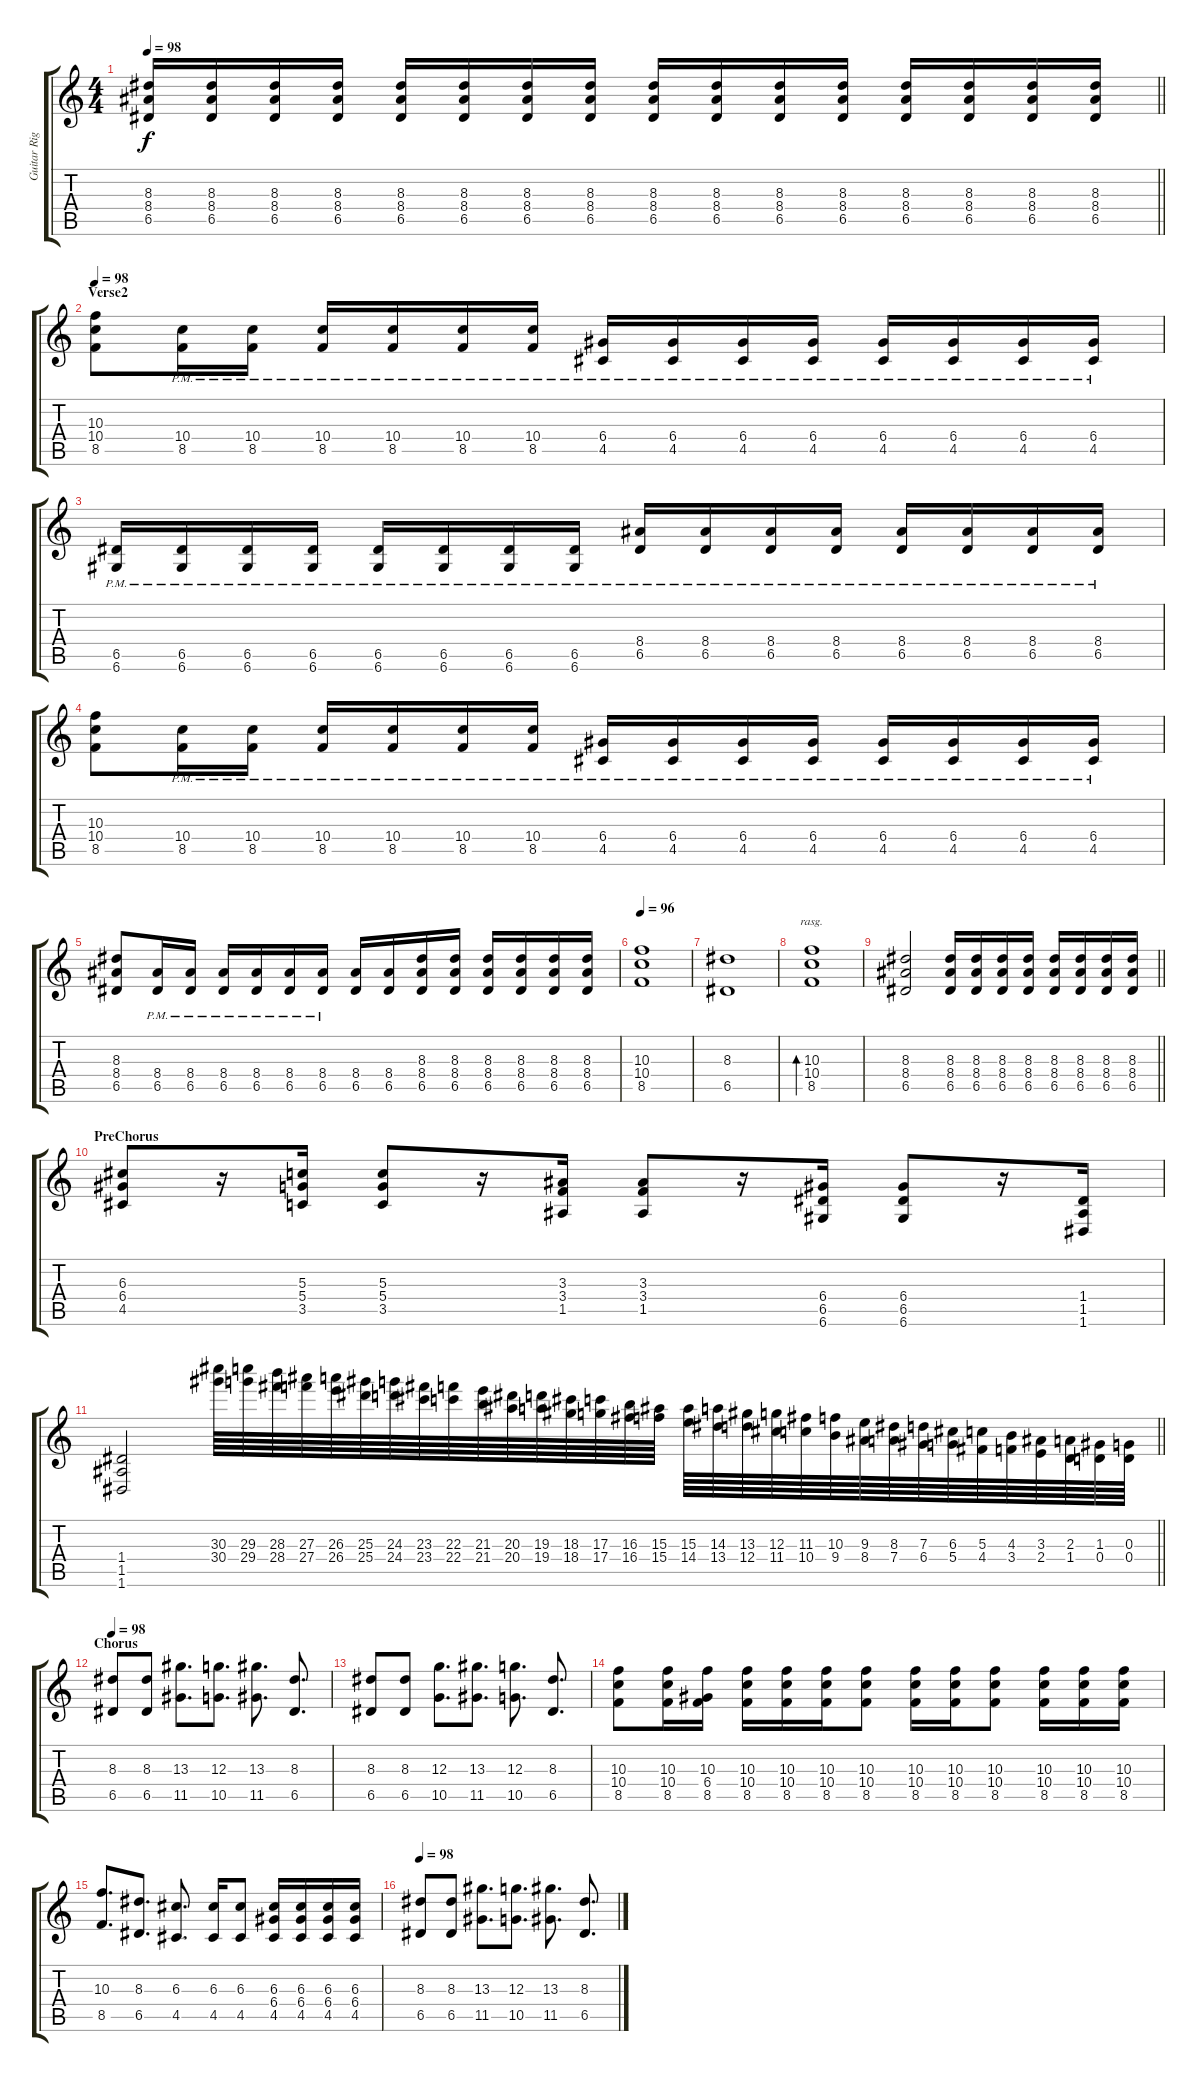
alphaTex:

\track ("Guitar Right" "Guitar Rig") {instrument distortionguitar}
\staff {score tabs}
\tuning (E4 B3 G3 D3 A2 D2) {hide}
\ts (4 4)
\tempo 98
\clef g2
\barLineRight lightlight
\ks c
(8.3 8.4 6.5).16{dy f} (8.3 8.4 6.5).16 (8.3 8.4 6.5).16 (8.3 8.4 6.5).16 (8.3 8.4 6.5).16 (8.3 8.4 6.5).16 (8.3 8.4 6.5).16 (8.3 8.4 6.5).16 (8.3 8.4 6.5).16 (8.3 8.4 6.5).16 (8.3 8.4 6.5).16 (8.3 8.4 6.5).16 (8.3 8.4 6.5).16 (8.3 8.4 6.5).16 (8.3 8.4 6.5).16 (8.3 8.4 6.5).16 |
\section ("" "Verse2")
\tempo 98
(10.3 10.4 8.5).8 (10.4{pm} 8.5{pm}).16 (10.4{pm} 8.5{pm}).16 (10.4{pm} 8.5{pm}).16 (10.4{pm} 8.5{pm}).16 (10.4{pm} 8.5{pm}).16 (10.4{pm} 8.5{pm}).16 (6.4{pm} 4.5{pm}).16 (6.4{pm} 4.5{pm}).16 (6.4{pm} 4.5{pm}).16 (6.4{pm} 4.5{pm}).16 (6.4{pm} 4.5{pm}).16 (6.4{pm} 4.5{pm}).16 (6.4{pm} 4.5{pm}).16 (6.4{pm} 4.5{pm}).16 |
(6.5{pm} 6.6{pm}).16 (6.5{pm} 6.6{pm}).16 (6.5{pm} 6.6{pm}).16 (6.5{pm} 6.6{pm}).16 (6.5{pm} 6.6{pm}).16 (6.5{pm} 6.6{pm}).16 (6.5{pm} 6.6{pm}).16 (6.5{pm} 6.6{pm}).16 (8.4{pm} 6.5{pm}).16 (8.4{pm} 6.5{pm}).16 (8.4{pm} 6.5{pm}).16 (8.4{pm} 6.5{pm}).16 (8.4{pm} 6.5{pm}).16 (8.4{pm} 6.5{pm}).16 (8.4{pm} 6.5{pm}).16 (8.4{pm} 6.5{pm}).16 |
(10.3 10.4 8.5).8 (10.4{pm} 8.5{pm}).16 (10.4{pm} 8.5{pm}).16 (10.4{pm} 8.5{pm}).16 (10.4{pm} 8.5{pm}).16 (10.4{pm} 8.5{pm}).16 (10.4{pm} 8.5{pm}).16 (6.4{pm} 4.5{pm}).16 (6.4{pm} 4.5{pm}).16 (6.4{pm} 4.5{pm}).16 (6.4{pm} 4.5{pm}).16 (6.4{pm} 4.5{pm}).16 (6.4{pm} 4.5{pm}).16 (6.4{pm} 4.5{pm}).16 (6.4{pm} 4.5{pm}).16 |
(8.3 8.4 6.5).8 (8.4{pm} 6.5{pm}).16 (8.4{pm} 6.5{pm}).16 (8.4{pm} 6.5{pm}).16 (8.4{pm} 6.5{pm}).16 (8.4{pm} 6.5{pm}).16 (8.4{pm} 6.5{pm}).16 (8.4 6.5).16 (8.4 6.5).16 (8.3 8.4 6.5).16 (8.3 8.4 6.5).16 (8.3 8.4 6.5).16 (8.3 8.4 6.5).16 (8.3 8.4 6.5).16 (8.3 8.4 6.5).16 |
\tempo 96
(10.3 10.4 8.5).1 |
(8.3 6.5).1 |
(10.3 10.4 8.5).1{bd 240 rasg ii} |
\barLineRight lightlight
(8.3 8.4 6.5).2 (8.3 8.4 6.5).16 (8.3 8.4 6.5).16 (8.3 8.4 6.5).16 (8.3 8.4 6.5).16 (8.3 8.4 6.5).16 (8.3 8.4 6.5).16 (8.3 8.4 6.5).16 (8.3 8.4 6.5).16 |
\section ("" "PreChorus")
(6.3 6.4 4.5).8 r.16 (5.3 5.4 3.5).16 (5.3 5.4 3.5).8 r.16 (3.3 3.4 1.5).16 (3.3 3.4 1.5).8 r.16 (6.4 6.5 6.6).16 (6.4 6.5 6.6).8 r.16 (1.4 1.5 1.6).16 |
\barLineRight lightlight
(1.4 1.5 1.6).2 (30.3 30.4).64 (29.3 29.4).64 (28.3 28.4).64 (27.3 27.4).64 (26.3 26.4).64 (25.3 25.4).64 (24.3 24.4).64 (23.3 23.4).64 (22.3 22.4).64 (21.3 21.4).64 (20.3 20.4).64 (19.3 19.4).64 (18.3 18.4).64 (17.3 17.4).64 (16.3 16.4).64 (15.3 15.4).64 (15.3 14.4).64 (14.3 13.4).64 (13.3 12.4).64 (12.3 11.4).64 (11.3 10.4).64 (10.3 9.4).64 (9.3 8.4).64 (8.3 7.4).64 (7.3 6.4).64 (6.3 5.4).64 (5.3 4.4).64 (4.3 3.4).64 (3.3 2.4).64 (2.3 1.4).64 (1.3 0.4).64 (0.3 0.4).64 |
\section ("" "Chorus")
\tempo 98
(8.3 6.5).8 (8.3 6.5).8 (13.3 11.5).8{d} (12.3 10.5).8{d} (13.3 11.5).8{d} (8.3 6.5).8{d} |
(8.3 6.5).8 (8.3 6.5).8 (12.3 10.5).8{d} (13.3 11.5).8{d} (12.3 10.5).8{d} (8.3 6.5).8{d} |
(10.3 10.4 8.5).8 (10.3 10.4 8.5).16 (10.3 6.4 8.5).16 (10.3 10.4 8.5).16 (10.3 10.4 8.5).16 (10.3 10.4 8.5).16 (10.3 10.4 8.5).8 (10.3 10.4 8.5).16 (10.3 10.4 8.5).16 (10.3 10.4 8.5).8 (10.3 10.4 8.5).16 (10.3 10.4 8.5).16 (10.3 10.4 8.5).16 |
(10.3 8.5).8{d} (8.3 6.5).8{d} (6.3 4.5).8{d} (6.3 4.5).16 (6.3 4.5).8 (6.3 6.4 4.5).16 (6.3 6.4 4.5).16 (6.3 6.4 4.5).16 (6.3 6.4 4.5).16 |
\tempo 98
(8.3 6.5).8 (8.3 6.5).8 (13.3 11.5).8{d} (12.3 10.5).8{d} (13.3 11.5).8{d} (8.3 6.5).8{d}
